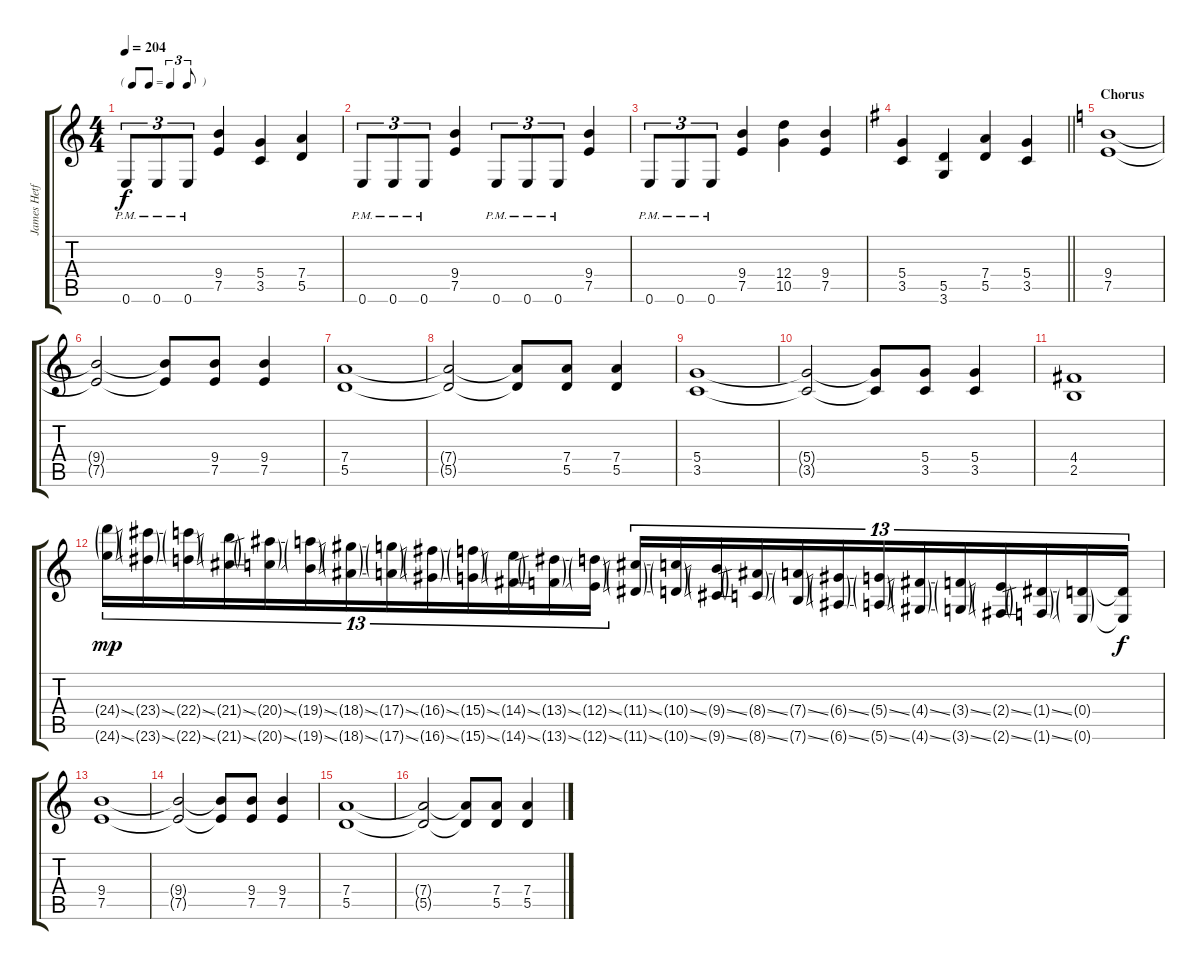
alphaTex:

\track ("James Hetfield" "James Hetf") {instrument distortionguitar}
\staff {score tabs}
\tuning (E4 B3 G3 D3 A2 E2) {hide}
\ts (4 4)
\tf triplet8th
\tempo 204
\clef g2
\ks c
0.6{pm}.8{tu (3 2) dy f} 0.6{pm}.8{tu (3 2)} 0.6{pm}.8{tu (3 2)} (9.4 7.5).4 (5.4 3.5).4 (7.4 5.5).4 |
0.6{pm}.8{tu (3 2)} 0.6{pm}.8{tu (3 2)} 0.6{pm}.8{tu (3 2)} (9.4 7.5).4 0.6{pm}.8{tu (3 2)} 0.6{pm}.8{tu (3 2)} 0.6{pm}.8{tu (3 2)} (9.4 7.5).4 |
0.6{pm}.8{tu (3 2)} 0.6{pm}.8{tu (3 2)} 0.6{pm}.8{tu (3 2)} (9.4 7.5).4 (12.4 10.5).4 (9.4 7.5).4 |
\barLineRight lightlight
\ks eminor
(5.4 3.5).4 (5.5 3.6).4 (7.4 5.5).4 (5.4 3.5).4 |
\section ("" "Chorus")
\ks c
(9.4 7.5).1 |
(9.4{t} 7.5{t}).2 (9.4{t} 7.5{t}).8 (9.4 7.5).8 (9.4 7.5).4 |
(7.4 5.5).1 |
(7.4{t} 5.5{t}).2 (7.4{t} 5.5{t}).8 (7.4 5.5).8 (7.4 5.5).4 |
(5.4 3.5).1 |
(5.4{t} 3.5{t}).2 (5.4{t} 3.5{t}).8 (5.4 3.5).8 (5.4 3.5).4 |
(4.4 2.5).1 |
(24.4{ss g} 24.6{ss g}).16{tu (13 8) dy mp} (23.4{ss g} 23.6{ss g}).16{tu (13 8)} (22.4{ss g} 22.6{ss g}).16{tu (13 8)} (21.4{ss g} 21.6{ss g}).16{tu (13 8)} (20.4{ss g} 20.6{ss g}).16{tu (13 8)} (19.4{ss g} 19.6{ss g}).16{tu (13 8)} (18.4{ss g} 18.6{ss g}).16{tu (13 8)} (17.4{ss g} 17.6{ss g}).16{tu (13 8)} (16.4{ss g} 16.6{ss g}).16{tu (13 8)} (15.4{ss g} 15.6{ss g}).16{tu (13 8)} (14.4{ss g} 14.6{ss g}).16{tu (13 8)} (13.4{ss g} 13.6{ss g}).16{tu (13 8)} (12.4{ss g} 12.6{ss g}).16{tu (13 8)} (11.4{ss g} 11.6{ss g}).16{tu (13 8)} (10.4{ss g} 10.6{ss g}).16{tu (13 8)} (9.4{ss g} 9.6{ss g}).16{tu (13 8)} (8.4{ss g} 8.6{ss g}).16{tu (13 8)} (7.4{ss g} 7.6{ss g}).16{tu (13 8)} (6.4{ss g} 6.6{ss g}).16{tu (13 8)} (5.4{ss g} 5.6{ss g}).16{tu (13 8)} (4.4{ss g} 4.6{ss g}).16{tu (13 8)} (3.4{ss g} 3.6{ss g}).16{tu (13 8)} (2.4{ss g} 2.6{ss g}).16{tu (13 8)} (1.4{ss g} 1.6{ss g}).16{tu (13 8)} (0.4{g} 0.6{g}).16{tu (13 8)} (0.4{t} 0.6{t}).16{tu (13 8) dy f} |
(9.4 7.5).1 |
(9.4{t} 7.5{t}).2 (9.4{t} 7.5{t}).8 (9.4 7.5).8 (9.4 7.5).4 |
(7.4 5.5).1 |
(7.4{t} 5.5{t}).2 (7.4{t} 5.5{t}).8 (7.4 5.5).8 (7.4 5.5).4
